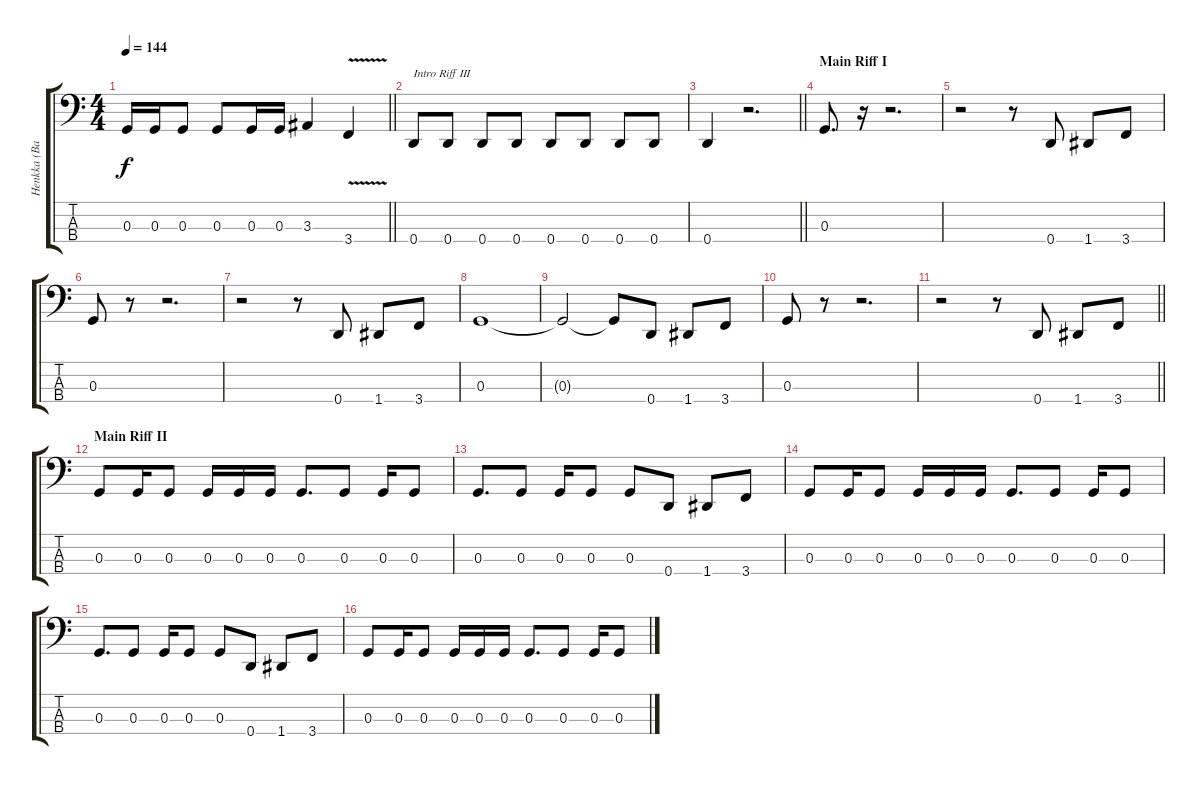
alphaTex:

\track ("Henkka (Bass)" "Henkka (Ba") {instrument electricbasspick}
\staff {score tabs}
\tuning (F2 C2 G1 D1) {hide}
\ts (4 4)
\tempo 144
\clef f4
\barLineRight lightlight
\ks c
0.3.16{dy f} 0.3.16 0.3.8 0.3.8 0.3.16 0.3.16 3.3.4 3.4{v}.4 |
0.4.8{txt "Intro Riff III"} 0.4.8 0.4.8 0.4.8 0.4.8 0.4.8 0.4.8 0.4.8 |
\barLineRight lightlight
0.4.4 r.2{d} |
\section ("" "Main Riff I")
0.3.8{d} r.16 r.2{d} |
r.2 r.8 0.4.8 1.4.8 3.4.8 |
0.3.8 r.8 r.2{d} |
r.2 r.8 0.4.8 1.4.8 3.4.8 |
0.3.1 |
0.3{t}.2 0.3{t}.8 0.4.8 1.4.8 3.4.8 |
0.3.8 r.8 r.2{d} |
\barLineRight lightlight
r.2 r.8 0.4.8 1.4.8 3.4.8 |
\section ("" "Main Riff II")
0.3.8 0.3.16 0.3.8 0.3.16 0.3.16 0.3.16 0.3.8{d} 0.3.8 0.3.16 0.3.8 |
0.3.8{d} 0.3.8 0.3.16 0.3.8 0.3.8 0.4.8 1.4.8 3.4.8 |
0.3.8 0.3.16 0.3.8 0.3.16 0.3.16 0.3.16 0.3.8{d} 0.3.8 0.3.16 0.3.8 |
0.3.8{d} 0.3.8 0.3.16 0.3.8 0.3.8 0.4.8 1.4.8 3.4.8 |
0.3.8 0.3.16 0.3.8 0.3.16 0.3.16 0.3.16 0.3.8{d} 0.3.8 0.3.16 0.3.8
